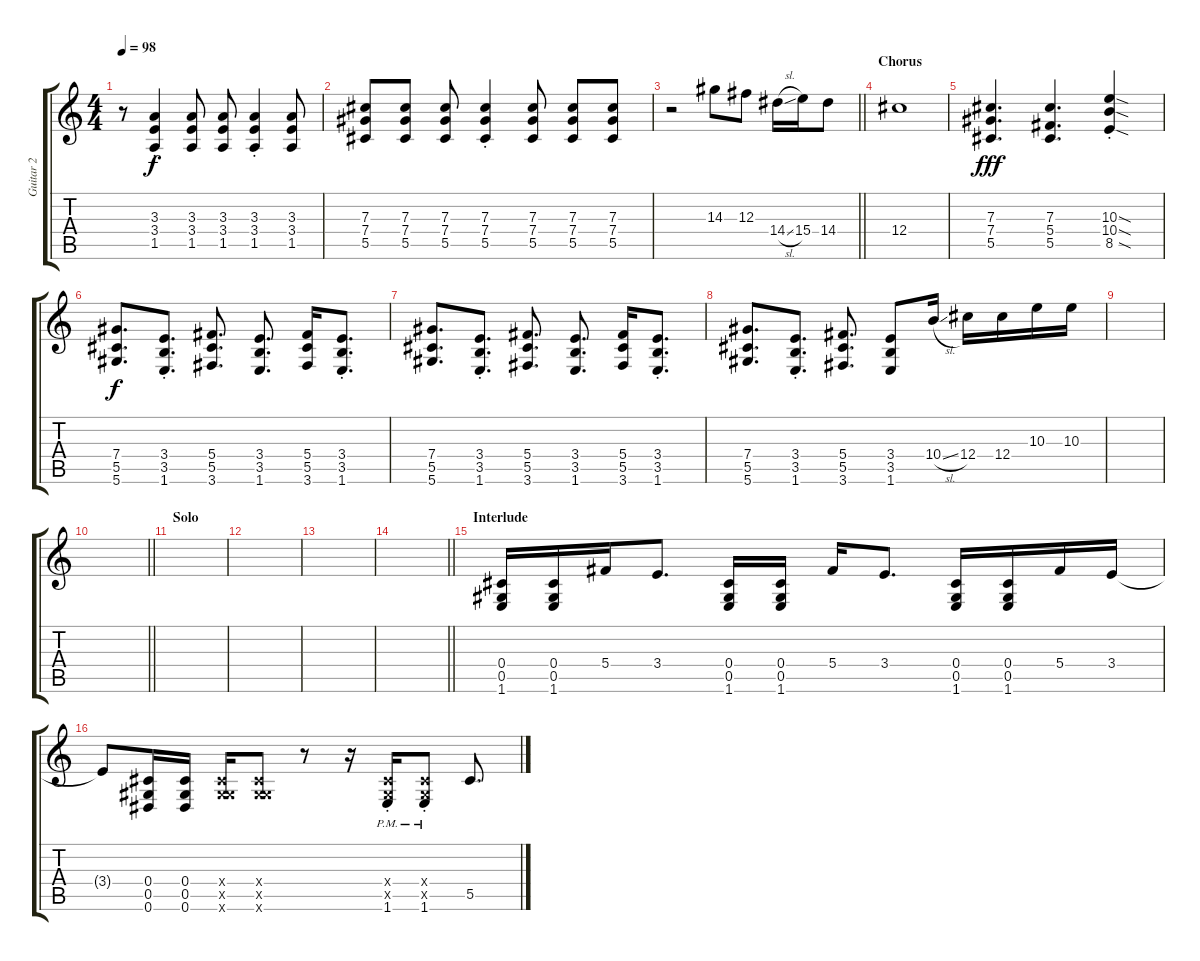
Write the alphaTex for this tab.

\track ("Guitar 2" "Guitar 2") {instrument overdrivenguitar}
\staff {score tabs}
\tuning (Eb4 Bb3 Gb3 Db3 Ab2 Eb2) {hide}
\ts (4 4)
\tempo 98
\clef g2
\ks c
r.8{dy f} (3.3{st} 3.4{st} 1.5{st}).4 (3.3 3.4 1.5).8 (3.3 3.4 1.5).8 (3.3{st} 3.4{st} 1.5{st}).4 (3.3 3.4 1.5).8 |
(7.3 7.4 5.5).8 (7.3 7.4 5.5).8 (7.3 7.4 5.5).8 (7.3{st} 7.4{st} 5.5{st}).4 (7.3 7.4 5.5).8 (7.3 7.4 5.5).8 (7.3 7.4 5.5).8 |
\barLineRight lightlight
r.2 14.3.8 12.3.8 14.4{sl}.16 15.4.16 14.4.8 |
\section ("" "Chorus")
12.4.1 |
(7.3 7.4 5.5).4{d dy fff} (7.3 5.4 5.5).4{d} (10.3{sod st} 10.4{sod st} 8.5{sod st}).4 |
(7.4 5.5 5.6).8{d dy f} (3.4{st} 3.5{st} 1.6{st}).8{d} (5.4 5.5 3.6).8{d} (3.4 3.5 1.6).8{d} (5.4 5.5 3.6).16 (3.4{st} 3.5{st} 1.6{st}).8{d} |
(7.4 5.5 5.6).8{d} (3.4{st} 3.5{st} 1.6{st}).8{d} (5.4 5.5 3.6).8{d} (3.4 3.5 1.6).8{d} (5.4 5.5 3.6).16 (3.4{st} 3.5{st} 1.6{st}).8{d} |
(7.4 5.5 5.6).8{d} (3.4{st} 3.5{st} 1.6{st}).8{d} (5.4 5.5 3.6).8{d} (3.4 3.5 1.6).8 10.4{sl}.16{instrument lead1square} 12.4.16 12.4.16 10.3.16 10.3.16 |
|
\barLineRight lightlight
|
\section ("" "Solo")
|
|
|
\barLineRight lightlight
|
\section ("" "Interlude")
(0.4 0.5 1.6).16{volume 13 instrument overdrivenguitar} (0.4 0.5 1.6).16 5.4.16 3.4.8{d} (0.4 0.5 1.6).16 (0.4 0.5 1.6).16 5.4.16 3.4.8{d} (0.4 0.5 1.6).16 (0.4 0.5 1.6).16 5.4.16 3.4.16 |
3.4{t}.8 (0.4 0.5 0.6).16 (0.4 0.5 0.6).16 (0.4{x} 0.5{x} 5.6{x}).16 (0.4{x} 0.5{x} 5.6{x}).8 r.8 r.16 (0.4{x} 0.5{x} 1.6{pm st}).16 (0.4{x} 0.5{x} 1.6{pm st}).8 5.5.8{d}
